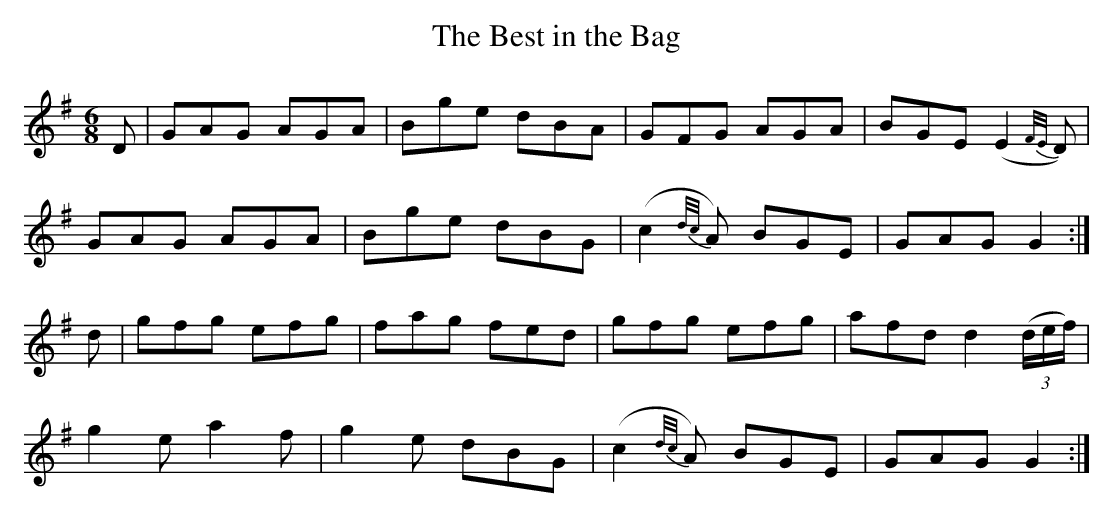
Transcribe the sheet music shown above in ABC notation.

X:1
T: The Best in the Bag
M: 6/8
L: 1/8
K: G
D|GAG AGA|Bge dBA|GFG AGA|BGE (E2{F/E/}D)|
GAG AGA|Bge dBG|(c2{d/c/}A) BGE|GAG G2:|
d|gfg efg|fag fed|gfg efg|afd d2(3(d/e/f/)|
g2e a2f|g2e dBG|(c2{d/c/}A) BGE|GAG G2:|
